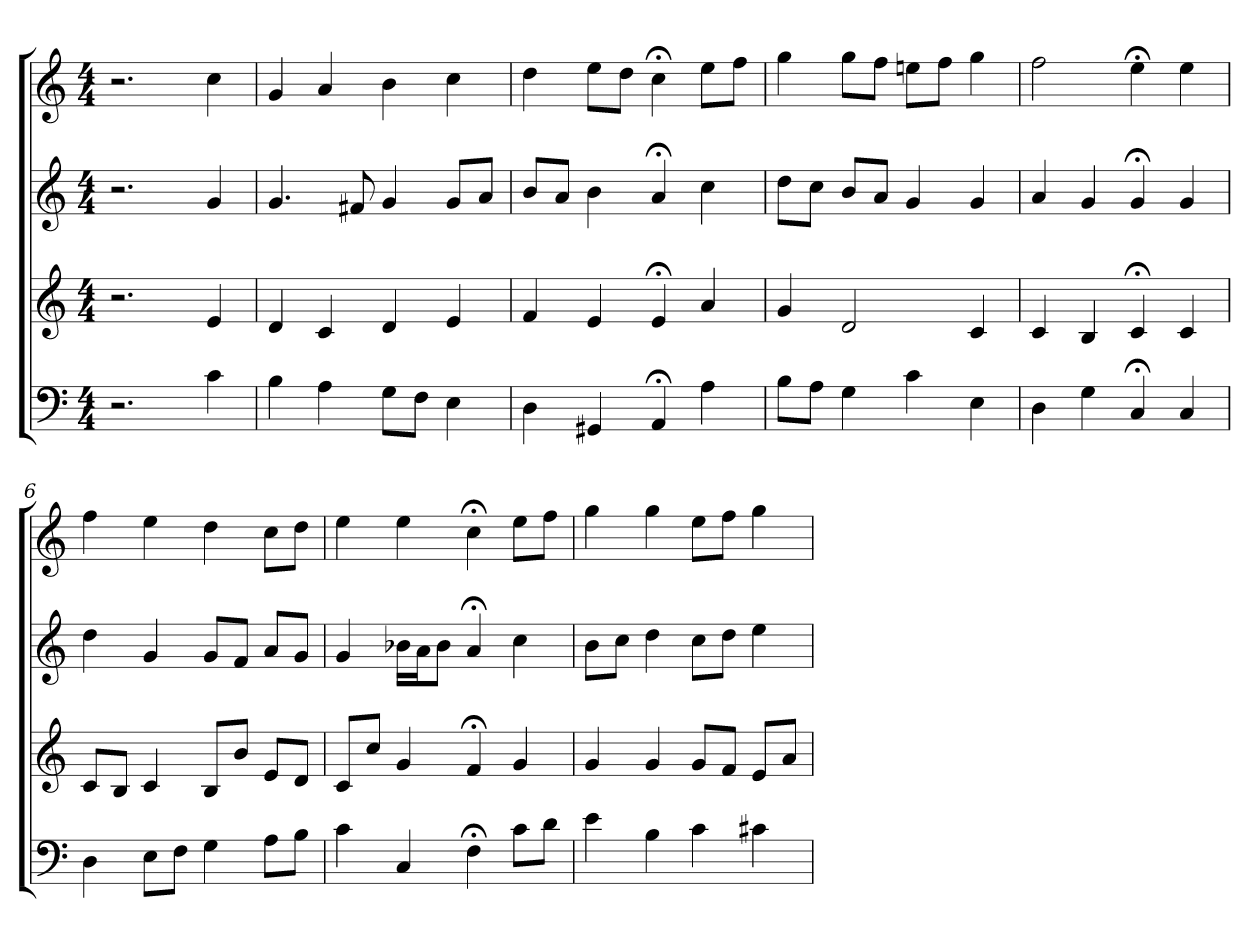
**kern	**kern	**kern	**kern
*part4	*part3	*part2	*part1
*staff4	*staff3	*staff2	*staff1
*clefF4	*clefG2	*clefG2	*clefG2
*k[]	*k[]	*k[]	*k[]
*C:	*C:	*C:	*C:
*M4/4	*M4/4	*M4/4	*M4/4
=1	=1	=1	=1
2.r	2.r	2.r	2.r
4c	4e	4g	4cc
=2	=2	=2	=2
4B	4d	4.g	4g
4A	4c	.	4a
.	.	8f#X	.
8G\L	4d	4g	4b
8F\J	.	.	.
4E	4e	8g/L	4cc
.	.	8a/J	.
=3	=3	=3	=3
4D	4f	8b/L	4dd
.	.	8a/J	.
4GG#X	4e	4b	8ee\L
.	.	.	8dd\J
4AA;<	4e;<	4a;<	4cc;<
4A	4a	4cc	8ee\L
.	.	.	8ff\J
=4	=4	=4	=4
8B\L	4g	8dd\L	4gg
8A\J	.	8cc\J	.
4G	2d	8b/L	8gg\L
.	.	8a/J	8ff\J
4c	.	4g	8een\L
.	.	.	8ff\J
4E	4c	4g	4gg
=5	=5	=5	=5
4D	4c	4a	2ff
4G	4B	4g	.
4C;<	4c;<	4g;<	4ee;<
4C	4c	4g	4ee
=6	=6	=6	=6
4D	8c/L	4dd	4ff
.	8B/J	.	.
8E\L	4c	4g	4ee
8F\J	.	.	.
4G	8B/L	8g/L	4dd
.	8b/J	8f/J	.
8A\L	8e/L	8a/L	8cc\L
8B\J	8d/J	8g/J	8dd\J
=7	=7	=7	=7
4c	8c/L	4g	4ee
.	8cc/J	.	.
4C	4g	16b-X\LL	4ee
.	.	16a\J	.
.	.	8b-\J	.
4F;<	4f;<	4a;<	4cc;<
8c\L	4g	4cc	8ee\L
8d\J	.	.	8ff\J
=8	=8	=8	=8
4e	4g	8b\L	4gg
.	.	8cc\J	.
4B	4g	4dd	4gg
4c	8g/L	8cc\L	8ee\L
.	8f/J	8dd\J	8ff\J
4c#X	8e/L	4ee	4gg
.	8a/J	.	.
=	=	=	=
*-	*-	*-	*-
